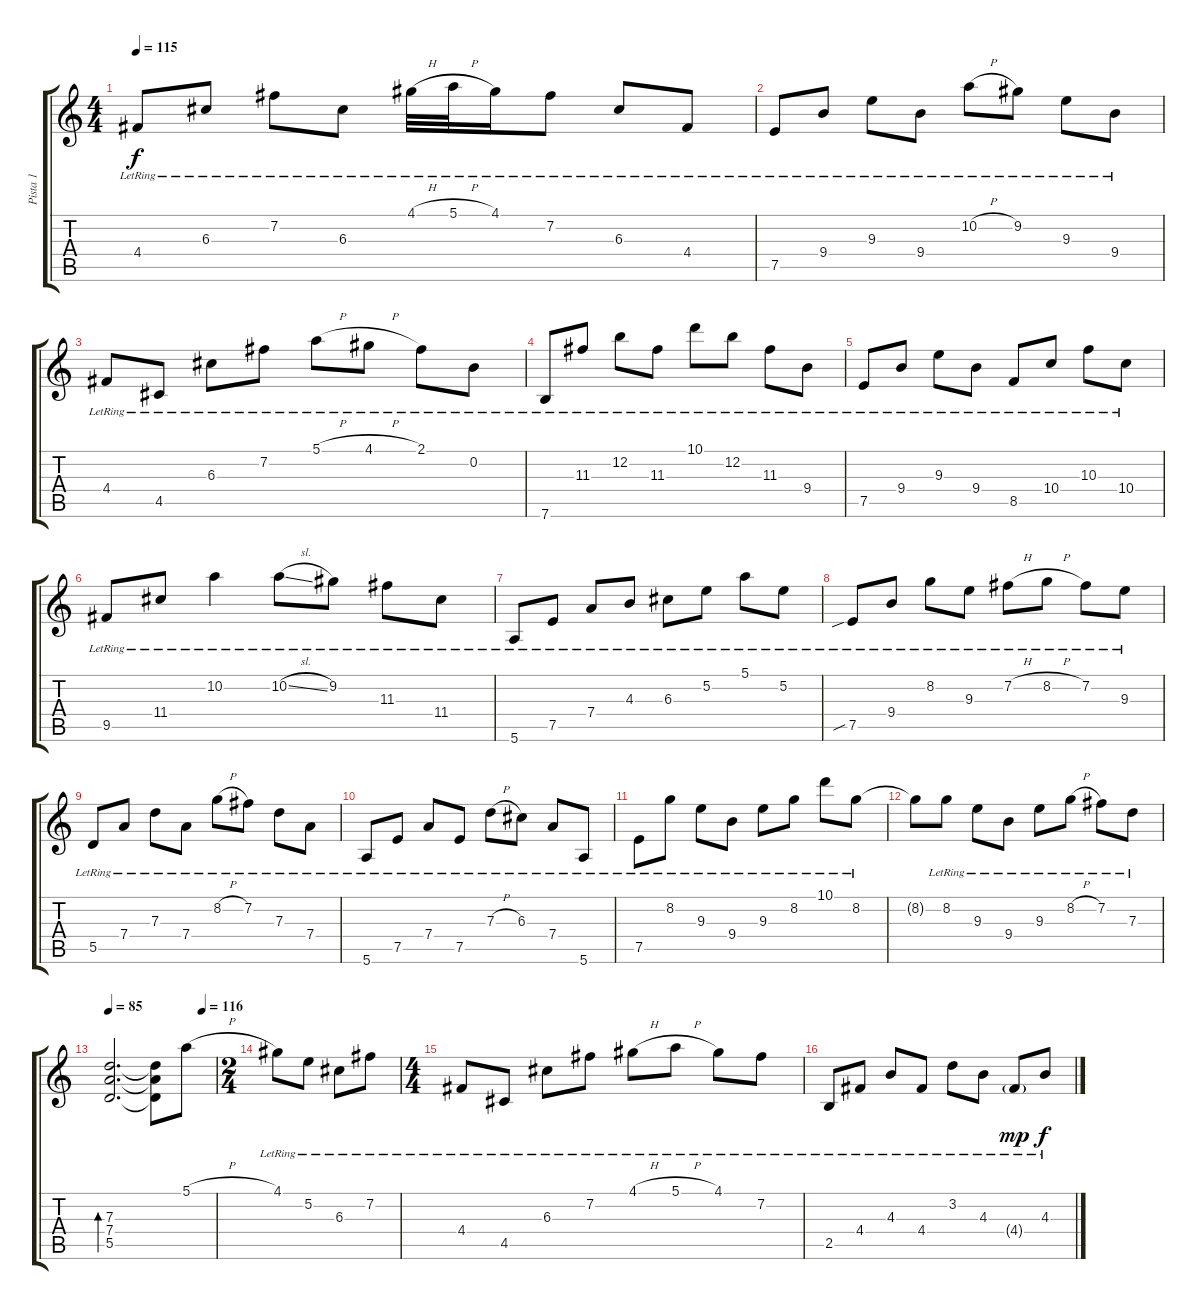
\track ("Pista 1" "Pista 1") {instrument electricguitarjazz}
\staff {score tabs}
\tuning (E4 B3 G3 D3 A2 E2) {hide}
\ts (4 4)
\tempo 115
\clef g2
\ks c
4.4{lr}.8{dy f} 6.3{lr}.8 7.2{lr}.8 6.3{lr}.8 4.1{h lr}.32 5.1{h lr}.32 4.1{lr}.16 7.2{lr}.8 6.3{lr}.8 4.4{lr}.8 |
7.5{lr}.8 9.4{lr}.8 9.3{lr}.8 9.4{lr}.8 10.2{h lr}.8 9.2{lr}.8 9.3{lr}.8 9.4{lr}.8 |
4.4{lr}.8 4.5{lr}.8 6.3{lr}.8 7.2{lr}.8 5.1{h lr}.8 4.1{h lr}.8 2.1{lr}.8 0.2{lr}.8 |
7.6{lr}.8 11.3{lr}.8 12.2{lr}.8 11.3{lr}.8 10.1{lr}.8 12.2{lr}.8 11.3{lr}.8 9.4{lr}.8 |
7.5{lr}.8 9.4{lr}.8 9.3{lr}.8 9.4{lr}.8 8.5{lr}.8 10.4{lr}.8 10.3{lr}.8 10.4{lr}.8 |
9.5{lr}.8 11.4{lr}.8 10.2{lr}.4 10.2{sl lr}.8 9.2{lr}.8 11.3{lr}.8 11.4{lr}.8 |
5.6{lr}.8 7.5{lr}.8 7.4{lr}.8 4.3{lr}.8 6.3{lr}.8 5.2{lr}.8 5.1{lr}.8 5.2{lr}.8 |
7.5{sib lr}.8 9.4{lr}.8 8.2{lr}.8 9.3{lr}.8 7.2{h lr}.8 8.2{h lr}.8 7.2{lr}.8 9.3{lr}.8 |
5.5{lr}.8 7.4{lr}.8 7.3{lr}.8 7.4{lr}.8 8.2{h lr}.8 7.2{lr}.8 7.3{lr}.8 7.4{lr}.8 |
5.6{lr}.8 7.5{lr}.8 7.4{lr}.8 7.5{lr}.8 7.3{h lr}.8 6.3{lr}.8 7.4{lr}.8 5.6{lr}.8 |
7.5{lr}.8 8.2{lr}.8 9.3{lr}.8 9.4{lr}.8 9.3{lr}.8 8.2{lr}.8 10.1{lr}.8 8.2{lr}.8 |
8.2{t}.8 8.2{lr}.8 9.3{lr}.8 9.4{lr}.8 9.3{lr}.8 8.2{h lr}.8 7.2{lr}.8 7.3{lr}.8 |
\tempo 85
\tempo (116 0.875)
(7.3 7.4 5.5).2{d bd 240} (7.3{t} 7.4{t} 5.5{t}).8 5.1{h}.8 |
\ts (2 4)
4.1{lr}.8 5.2{lr}.8 6.3{lr}.8 7.2{lr}.8 |
\ts (4 4)
4.4{lr}.8 4.5{lr}.8 6.3{lr}.8 7.2{lr}.8 4.1{h lr}.8 5.1{h lr}.8 4.1{lr}.8 7.2{lr}.8 |
2.5{lr}.8 4.4{lr}.8 4.3{lr}.8 4.4{lr}.8 3.2{lr}.8 4.3{lr}.8 4.4{g lr}.8{dy mp} 4.3{lr}.8{dy f}
